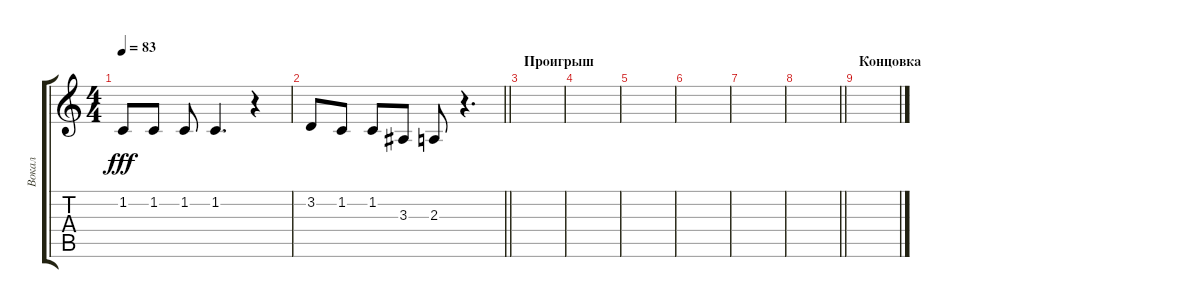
\track ("Вокал" "Вокал") {instrument trumpet}
\staff {score tabs}
\tuning (E4 B3 G3 D3 A2 E2) {hide}
\ts (4 4)
\tempo 83
\clef g2
\ks c
1.2.8{dy fff} 1.2.8 1.2.8 1.2.4{d} r.4 |
\barLineRight lightlight
3.2.8 1.2.8 1.2.8 3.3.8 2.3.8 r.4{d} |
\section ("" "Проигрыш")
|
|
|
|
|
\barLineRight lightlight
|
\section ("" "Концовка")
